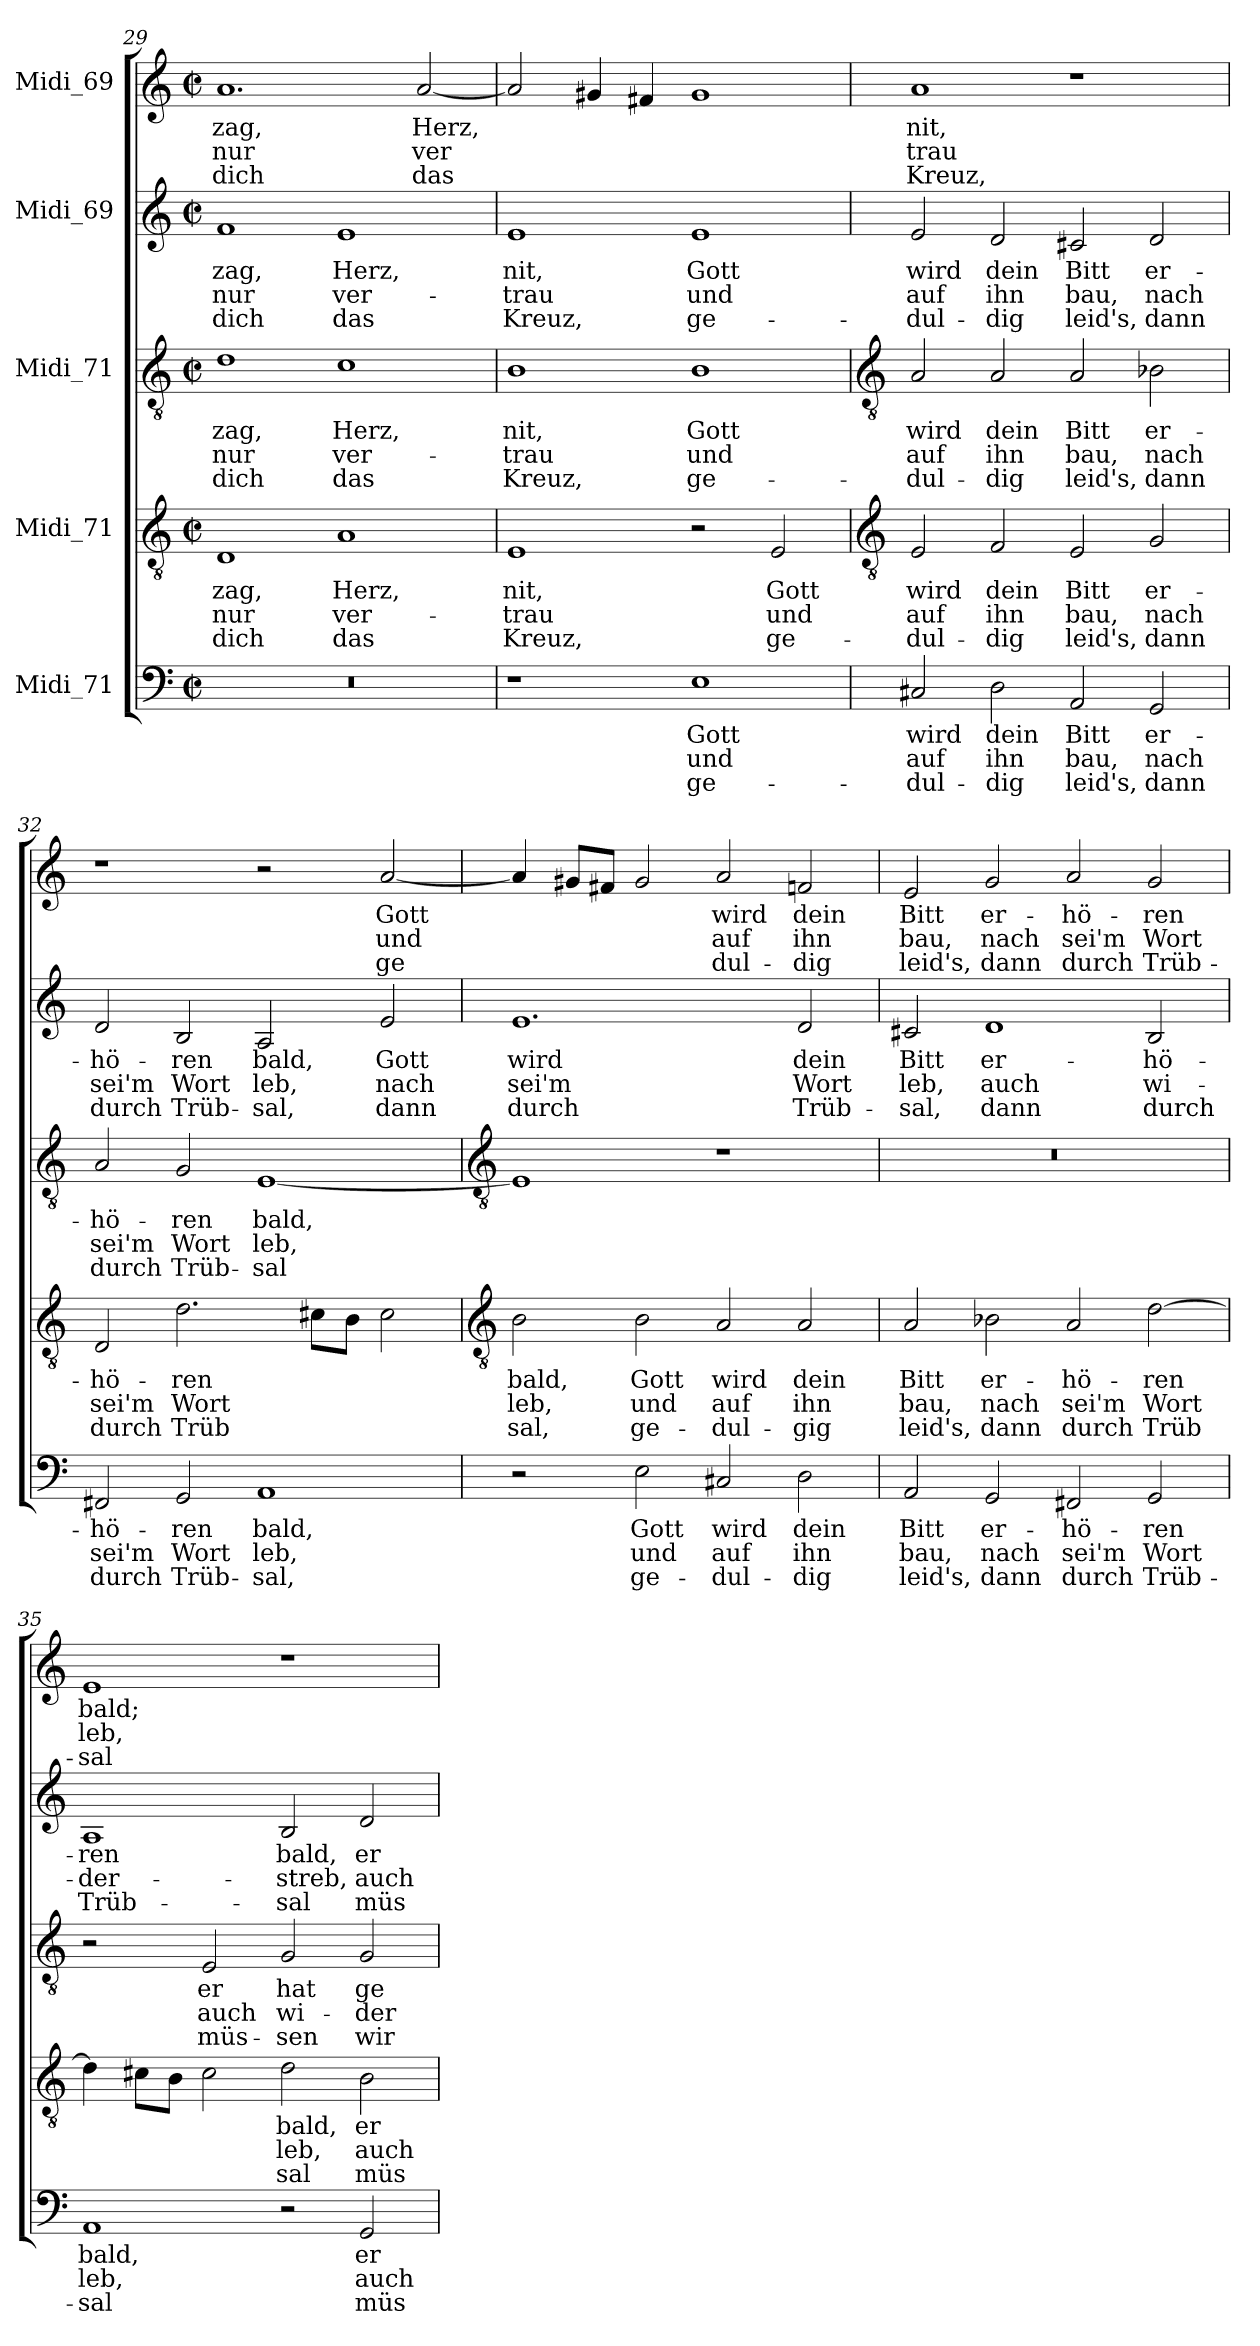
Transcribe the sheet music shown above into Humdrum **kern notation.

**kern	**text	**text	**text	**kern	**text	**text	**text	**kern	**text	**text	**text	**kern	**text	**text	**text	**kern	**text	**text	**text
*part5	*part5	*part5	*part5	*part4	*part4	*part4	*part4	*part3	*part3	*part3	*part3	*part2	*part2	*part2	*part2	*part1	*part1	*part1	*part1
*staff5	*staff5	*staff5	*staff5	*staff4	*staff4	*staff4	*staff4	*staff3	*staff3	*staff3	*staff3	*staff2	*staff2	*staff2	*staff2	*staff1	*staff1	*staff1	*staff1
*I"Midi_71	*	*	*	*I"Midi_71	*	*	*	*I"Midi_71	*	*	*	*I"Midi_69	*	*	*	*I"Midi_69	*	*	*
*clefF4	*	*	*	*clefGv2	*	*	*	*clefGv2	*	*	*	*clefG2	*	*	*	*clefG2	*	*	*
*k[]	*	*	*	*k[]	*	*	*	*k[]	*	*	*	*k[]	*	*	*	*k[]	*	*	*
*C:	*	*	*	*C:	*	*	*	*C:	*	*	*	*C:	*	*	*	*C:	*	*	*
*M4/2	*	*	*	*M4/2	*	*	*	*M4/2	*	*	*	*M4/2	*	*	*	*M4/2	*	*	*
*met(c|)	*	*	*	*met(c|)	*	*	*	*met(c|)	*	*	*	*met(c|)	*	*	*	*met(c|)	*	*	*
=29	=29	=29	=29	=29	=29	=29	=29	=29	=29	=29	=29	=29	=29	=29	=29	=29	=29	=29	=29
!	!	!	!	!	!LO:LY:b	!LO:LY:b	!LO:LY:b	!	!LO:LY:b	!LO:LY:b	!LO:LY:b	!	!LO:LY:b	!LO:LY:b	!LO:LY:b	!	!LO:LY:b	!LO:LY:b	!LO:LY:b
0r	.	.	.	1D	zag,	nur	dich	1d	zag,	nur	dich	1f	zag,	nur	dich	1.a	zag,	nur	dich
!	!	!	!	!	!LO:LY:b	!LO:LY:b	!LO:LY:b	!	!LO:LY:b	!LO:LY:b	!LO:LY:b	!	!LO:LY:b	!LO:LY:b	!LO:LY:b	!	!	!	!
.	.	.	.	1A	Herz,	ver-	-das	1c	Herz,	ver-	-das	1e	Herz,	ver-	-das	.	.	.	.
!	!	!	!	!	!	!	!	!	!	!	!	!	!	!	!	!	!LO:LY:b	!LO:LY:b	!LO:LY:b
.	.	.	.	.	.	.	.	.	.	.	.	.	.	.	.	[2a	Herz,	ver	das
=30	=30	=30	=30	=30	=30	=30	=30	=30	=30	=30	=30	=30	=30	=30	=30	=30	=30	=30	=30
!	!	!	!	!	!LO:LY:b	!LO:LY:b	!LO:LY:b	!	!LO:LY:b	!LO:LY:b	!LO:LY:b	!	!LO:LY:b	!LO:LY:b	!LO:LY:b	!	!	!	!
1r	.	.	.	1E	nit,	trau	Kreuz,	1B	nit,	trau	Kreuz,	1e	nit,	trau	Kreuz,	2a]	.	.	.
.	.	.	.	.	.	.	.	.	.	.	.	.	.	.	.	4g#X	.	.	.
.	.	.	.	.	.	.	.	.	.	.	.	.	.	.	.	4f#	.	.	.
!	!LO:LY:b	!LO:LY:b	!LO:LY:b	!	!	!	!	!	!LO:LY:b	!LO:LY:b	!LO:LY:b	!	!LO:LY:b	!LO:LY:b	!LO:LY:b	!	!	!	!
1E	Gott	und	ge-	2r	.	.	.	1B	Gott	und	ge-	1e	Gott	und	ge-	1g#	.	.	.
!	!	!	!	!	!LO:LY:b	!LO:LY:b	!LO:LY:b	!	!	!	!	!	!	!	!	!	!	!	!
.	.	.	.	2E	Gott	und	ge-	.	.	.	.	.	.	.	.	.	.	.	.
!!LO:LB:g=z
=31	=31	=31	=31	=31	=31	=31	=31	=31	=31	=31	=31	=31	=31	=31	=31	=31	=31	=31	=31
*	*	*	*	*clefGv2	*	*	*	*clefGv2	*	*	*	*	*	*	*	*	*	*	*
!	!LO:LY:b	!LO:LY:b	!LO:LY:b	!	!LO:LY:b	!LO:LY:b	!LO:LY:b	!	!LO:LY:b	!LO:LY:b	!LO:LY:b	!	!LO:LY:b	!LO:LY:b	!LO:LY:b	!	!LO:LY:b	!LO:LY:b	!LO:LY:b
2C#X	-wird	auf	dul-	2E	-wird	auf	dul-	2A	-wird	auf	dul-	2e	-wird	auf	dul-	1a	nit,	trau	Kreuz,
!	!LO:LY:b	!LO:LY:b	!LO:LY:b	!	!LO:LY:b	!LO:LY:b	!LO:LY:b	!	!LO:LY:b	!LO:LY:b	!LO:LY:b	!	!LO:LY:b	!LO:LY:b	!LO:LY:b	!	!	!	!
2D	-dein	ihn	dig	2F	-dein	ihn	dig	2A	-dein	ihn	dig	2d	-dein	ihn	dig	.	.	.	.
!	!LO:LY:b	!LO:LY:b	!LO:LY:b	!	!LO:LY:b	!LO:LY:b	!LO:LY:b	!	!LO:LY:b	!LO:LY:b	!LO:LY:b	!	!LO:LY:b	!LO:LY:b	!LO:LY:b	!	!	!	!
2AA	Bitt	bau,	leid's,	2E	Bitt	bau,	leid's,	2A	Bitt	bau,	leid's,	2c#X	Bitt	bau,	leid's,	1r	.	.	.
!	!LO:LY:b	!LO:LY:b	!LO:LY:b	!	!LO:LY:b	!LO:LY:b	!LO:LY:b	!	!LO:LY:b	!LO:LY:b	!LO:LY:b	!	!LO:LY:b	!LO:LY:b	!LO:LY:b	!	!	!	!
2GG	er-	-nach	dann	2G	er-	-nach	dann	2B-X	er-	-nach	dann	2d	er-	-nach	dann	.	.	.	.
=32	=32	=32	=32	=32	=32	=32	=32	=32	=32	=32	=32	=32	=32	=32	=32	=32	=32	=32	=32
!	!LO:LY:b	!LO:LY:b	!LO:LY:b	!	!LO:LY:b	!LO:LY:b	!LO:LY:b	!	!LO:LY:b	!LO:LY:b	!LO:LY:b	!	!LO:LY:b	!LO:LY:b	!LO:LY:b	!	!	!	!
2FF#X	hö-	-sei'm	durch	2D	hö-	-sei'm	durch	2A	hö-	-sei'm	durch	2d	hö-	-sei'm	durch	1r	.	.	.
!	!LO:LY:b	!LO:LY:b	!LO:LY:b	!	!LO:LY:b	!LO:LY:b	!LO:LY:b	!	!LO:LY:b	!LO:LY:b	!LO:LY:b	!	!LO:LY:b	!LO:LY:b	!LO:LY:b	!	!	!	!
2GG	ren	Wort	Trüb-	2.d	ren	Wort	Trüb	2G	ren	Wort	Trüb-	2B	ren	Wort	Trüb-	.	.	.	.
!	!LO:LY:b	!LO:LY:b	!LO:LY:b	!	!	!	!	!	!LO:LY:b	!LO:LY:b	!LO:LY:b	!	!LO:LY:b	!LO:LY:b	!LO:LY:b	!	!	!	!
1AA	-bald,	leb,	sal,	.	.	.	.	[1E	-bald,	leb,	sal	2A	-bald,	leb,	sal,	2r	.	.	.
.	.	.	.	8c#L	.	.	.	.	.	.	.	.	.	.	.	.	.	.	.
.	.	.	.	8BJ	.	.	.	.	.	.	.	.	.	.	.	.	.	.	.
!	!	!	!	!	!	!	!	!	!	!	!	!	!LO:LY:b	!LO:LY:b	!LO:LY:b	!	!LO:LY:b	!LO:LY:b	!LO:LY:b
.	.	.	.	2c#	.	.	.	.	.	.	.	2e	Gott	nach	dann	[2a	Gott	und	ge
!!LO:LB:g=z
=33	=33	=33	=33	=33	=33	=33	=33	=33	=33	=33	=33	=33	=33	=33	=33	=33	=33	=33	=33
*	*	*	*	*clefGv2	*	*	*	*clefGv2	*	*	*	*	*	*	*	*	*	*	*
!	!	!	!	!	!LO:LY:b	!LO:LY:b	!LO:LY:b	!	!	!	!	!	!LO:LY:b	!LO:LY:b	!LO:LY:b	!	!	!	!
2r	.	.	.	2B	bald,	leb,	sal,	1E]	.	.	.	1.e	wird	sei'm	durch	4a]	.	.	.
.	.	.	.	.	.	.	.	.	.	.	.	.	.	.	.	8g#L	.	.	.
.	.	.	.	.	.	.	.	.	.	.	.	.	.	.	.	8f#J	.	.	.
!	!LO:LY:b	!LO:LY:b	!LO:LY:b	!	!LO:LY:b	!LO:LY:b	!LO:LY:b	!	!	!	!	!	!	!	!	!	!	!	!
2E	Gott	und	ge-	2B	Gott	und	ge-	.	.	.	.	.	.	.	.	2g#	.	.	.
!	!LO:LY:b	!LO:LY:b	!LO:LY:b	!	!LO:LY:b	!LO:LY:b	!LO:LY:b	!	!	!	!	!	!	!	!	!	!LO:LY:b	!LO:LY:b	!LO:LY:b
2C#X	-wird	auf	dul-	2A	-wird	auf	dul-	1r	.	.	.	.	.	.	.	2a	wird	auf	dul-
!	!LO:LY:b	!LO:LY:b	!LO:LY:b	!	!LO:LY:b	!LO:LY:b	!LO:LY:b	!	!	!	!	!	!LO:LY:b	!LO:LY:b	!LO:LY:b	!	!LO:LY:b	!LO:LY:b	!LO:LY:b
2D	-dein	ihn	dig	2A	-dein	ihn	gig	.	.	.	.	2d	dein	Wort	Trüb-	2fn	-dein	ihn	dig
=34	=34	=34	=34	=34	=34	=34	=34	=34	=34	=34	=34	=34	=34	=34	=34	=34	=34	=34	=34
!	!LO:LY:b	!LO:LY:b	!LO:LY:b	!	!LO:LY:b	!LO:LY:b	!LO:LY:b	!	!	!	!	!	!LO:LY:b	!LO:LY:b	!LO:LY:b	!	!LO:LY:b	!LO:LY:b	!LO:LY:b
2AA	Bitt	bau,	leid's,	2A	Bitt	bau,	leid's,	0r	.	.	.	2c#X	-Bitt	leb,	sal,	2e	Bitt	bau,	leid's,
!	!LO:LY:b	!LO:LY:b	!LO:LY:b	!	!LO:LY:b	!LO:LY:b	!LO:LY:b	!	!	!	!	!	!LO:LY:b	!LO:LY:b	!LO:LY:b	!	!LO:LY:b	!LO:LY:b	!LO:LY:b
2GG	er-	-nach	dann	2B-X	er-	-nach	dann	.	.	.	.	1d	er-	-auch	dann	2g	er-	-nach	dann
!	!LO:LY:b	!LO:LY:b	!LO:LY:b	!	!LO:LY:b	!LO:LY:b	!LO:LY:b	!	!	!	!	!	!	!	!	!	!LO:LY:b	!LO:LY:b	!LO:LY:b
2FF#X	hö-	-sei'm	durch	2A	hö-	-sei'm	durch	.	.	.	.	.	.	.	.	2a	hö-	-sei'm	durch
!	!LO:LY:b	!LO:LY:b	!LO:LY:b	!	!LO:LY:b	!LO:LY:b	!LO:LY:b	!	!	!	!	!	!LO:LY:b	!LO:LY:b	!LO:LY:b	!	!LO:LY:b	!LO:LY:b	!LO:LY:b
2GG	ren	Wort	Trüb-	[2d	ren	Wort	Trüb	.	.	.	.	2B	hö-	-wi-	-durch	2g	ren	Wort	Trüb-
=35	=35	=35	=35	=35	=35	=35	=35	=35	=35	=35	=35	=35	=35	=35	=35	=35	=35	=35	=35
!	!LO:LY:b	!LO:LY:b	!LO:LY:b	!	!	!	!	!	!	!	!	!	!LO:LY:b	!LO:LY:b	!LO:LY:b	!	!LO:LY:b	!LO:LY:b	!LO:LY:b
1AA	-bald,	leb,	sal	4d]	.	.	.	2r	.	.	.	1A	ren	der-	-Trüb-	1e	-bald;	leb,	sal
.	.	.	.	8c#L	.	.	.	.	.	.	.	.	.	.	.	.	.	.	.
.	.	.	.	8BJ	.	.	.	.	.	.	.	.	.	.	.	.	.	.	.
!	!	!	!	!	!	!	!	!	!LO:LY:b	!LO:LY:b	!LO:LY:b	!	!	!	!	!	!	!	!
.	.	.	.	2c#	.	.	.	2E	er	auch	müs-	.	.	.	.	.	.	.	.
!	!	!	!	!	!LO:LY:b	!LO:LY:b	!LO:LY:b	!	!LO:LY:b	!LO:LY:b	!LO:LY:b	!	!LO:LY:b	!LO:LY:b	!LO:LY:b	!	!	!	!
2r	.	.	.	2d	bald,	leb,	sal	2G	-hat	wi-	-sen	2B	-bald,	streb,	sal	1r	.	.	.
!	!LO:LY:b	!LO:LY:b	!LO:LY:b	!	!LO:LY:b	!LO:LY:b	!LO:LY:b	!	!LO:LY:b	!LO:LY:b	!LO:LY:b	!	!LO:LY:b	!LO:LY:b	!LO:LY:b	!	!	!	!
2GG	er	auch	müs-	2B	er	auch	müs-	2G	ge-	-der-	-wir	2d	er	auch	müs-	.	.	.	.
=	=	=	=	=	=	=	=	=	=	=	=	=	=	=	=	=	=	=	=
*-	*-	*-	*-	*-	*-	*-	*-	*-	*-	*-	*-	*-	*-	*-	*-	*-	*-	*-	*-
